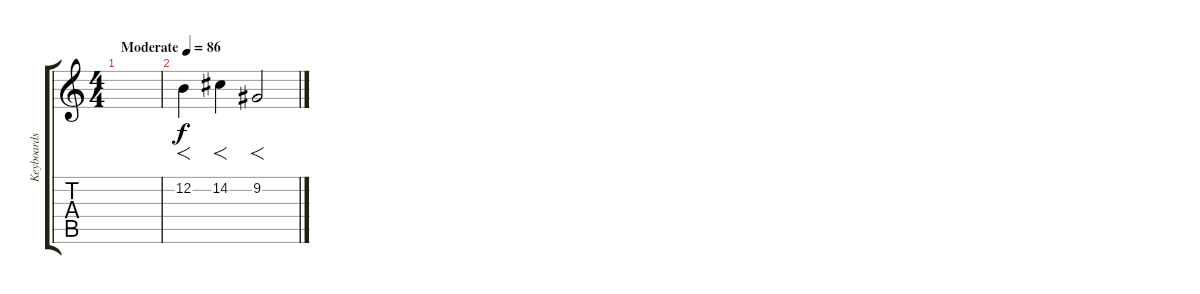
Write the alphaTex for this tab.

\track ("Keyboards" "Keyboards") {instrument flute}
\staff {score tabs}
\tuning (E4 B3 G3 D3 A2 E2) {hide}
\ts (4 4)
\tempo (86 "Moderate")
\clef g2
\ks c
|
12.2.4{f} 14.2.4{f} 9.2.2{f}
